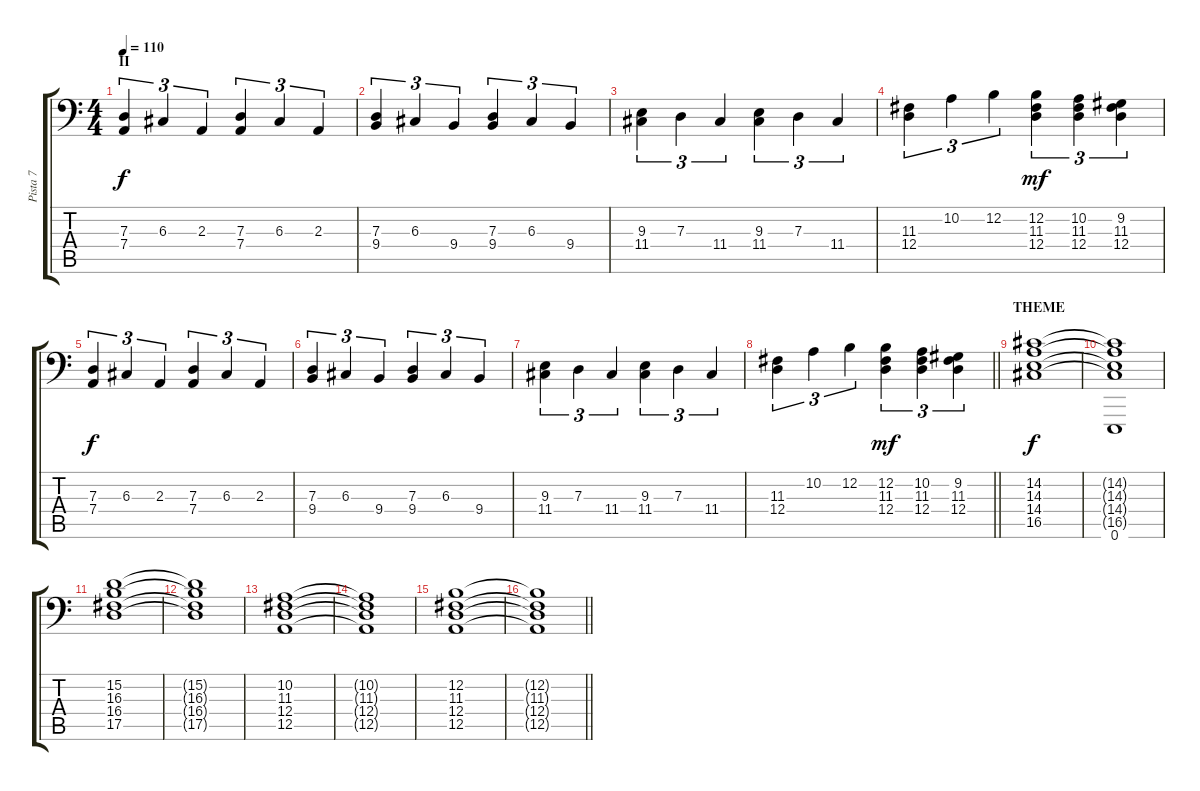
\track ("Pista 7" "Pista 7") {instrument honkytonkpiano}
\staff {score tabs}
\tuning (E3 B2 G2 D2 A1 E1) {hide}
\ts (4 4)
\section ("" "II")
\tempo 110
\clef f4
\ks c
(7.3 7.4).4{tu (3 2) dy f} 6.3.4{tu (3 2)} 2.3.4{tu (3 2)} (7.3 7.4).4{tu (3 2)} 6.3.4{tu (3 2)} 2.3.4{tu (3 2)} |
(7.3 9.4).4{tu (3 2)} 6.3.4{tu (3 2)} 9.4.4{tu (3 2)} (7.3 9.4).4{tu (3 2)} 6.3.4{tu (3 2)} 9.4.4{tu (3 2)} |
(9.3 11.4).4{tu (3 2)} 7.3.4{tu (3 2)} 11.4.4{tu (3 2)} (9.3 11.4).4{tu (3 2)} 7.3.4{tu (3 2)} 11.4.4{tu (3 2)} |
(11.3 12.4).4{tu (3 2)} 10.2.4{tu (3 2)} 12.2.4{tu (3 2)} (12.2 11.3 12.4).4{tu (3 2) dy mf} (10.2 11.3 12.4).4{tu (3 2)} (9.2 11.3 12.4).4{tu (3 2)} |
(7.3 7.4).4{tu (3 2) dy f} 6.3.4{tu (3 2)} 2.3.4{tu (3 2)} (7.3 7.4).4{tu (3 2)} 6.3.4{tu (3 2)} 2.3.4{tu (3 2)} |
(7.3 9.4).4{tu (3 2)} 6.3.4{tu (3 2)} 9.4.4{tu (3 2)} (7.3 9.4).4{tu (3 2)} 6.3.4{tu (3 2)} 9.4.4{tu (3 2)} |
(9.3 11.4).4{tu (3 2)} 7.3.4{tu (3 2)} 11.4.4{tu (3 2)} (9.3 11.4).4{tu (3 2)} 7.3.4{tu (3 2)} 11.4.4{tu (3 2)} |
\barLineRight lightlight
(11.3 12.4).4{tu (3 2)} 10.2.4{tu (3 2)} 12.2.4{tu (3 2)} (12.2 11.3 12.4).4{tu (3 2) dy mf} (10.2 11.3 12.4).4{tu (3 2)} (9.2 11.3 12.4).4{tu (3 2)} |
\section ("" "THEME")
(14.2 14.3 14.4 16.5).1{dy f} |
(14.2{t} 14.3{t} 14.4{t} 16.5{t} 0.6).1 |
(15.2 16.3 16.4 17.5).1 |
(15.2{t} 16.3{t} 16.4{t} 17.5{t}).1 |
(10.2 11.3 12.4 12.5).1 |
(10.2{t} 11.3{t} 12.4{t} 12.5{t}).1 |
(12.2 11.3 12.4 12.5).1 |
\barLineRight lightlight
(12.2{t} 11.3{t} 12.4{t} 12.5{t}).1
